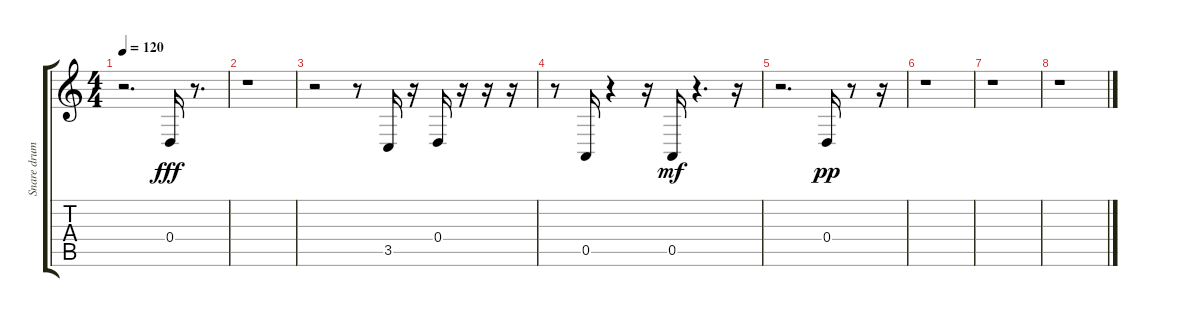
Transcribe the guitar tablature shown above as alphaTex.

\track ("Snare drum" "Snare drum") {instrument timpani}
\staff {score tabs}
\tuning (E4 B3 G3 D3 A2 E2) {hide}
\ts (4 4)
\tempo 120
\clef g2
\ks c
r.2{d dy fff} 0.4.16 r.8{d} |
r.1 |
r.2 r.8 3.5.16 r.16 0.4.16 r.16 r.16 r.16 |
r.8 0.5.16 r.4 r.16 0.5.16{dy mf} r.4{d} r.16 |
r.2{d} 0.4.16{dy pp} r.8 r.16 |
r.1 |
r.1 |
r.1
